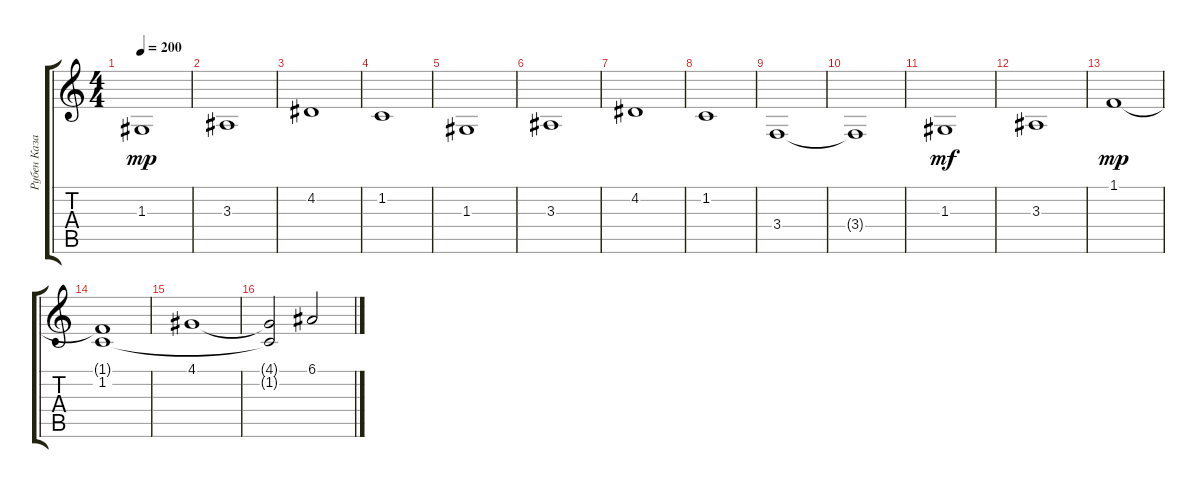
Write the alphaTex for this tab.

\track ("Рубен Казарьян" "Рубен Каза") {instrument tuba}
\staff {score tabs}
\tuning (E4 B3 G3 D3 A2 C2) {hide}
\ts (4 4)
\tempo 200
\clef g2
\ks c
1.3.1{dy mp} |
3.3.1 |
4.2.1 |
1.2.1 |
1.3.1 |
3.3.1 |
4.2.1 |
1.2.1 |
3.4.1 |
3.4{t}.1 |
1.3.1{dy mf} |
3.3.1 |
1.1.1{dy mp} |
(1.1{t} 1.2).1 |
4.1.1 |
(4.1{t} 1.2{t}).2 6.1.2
